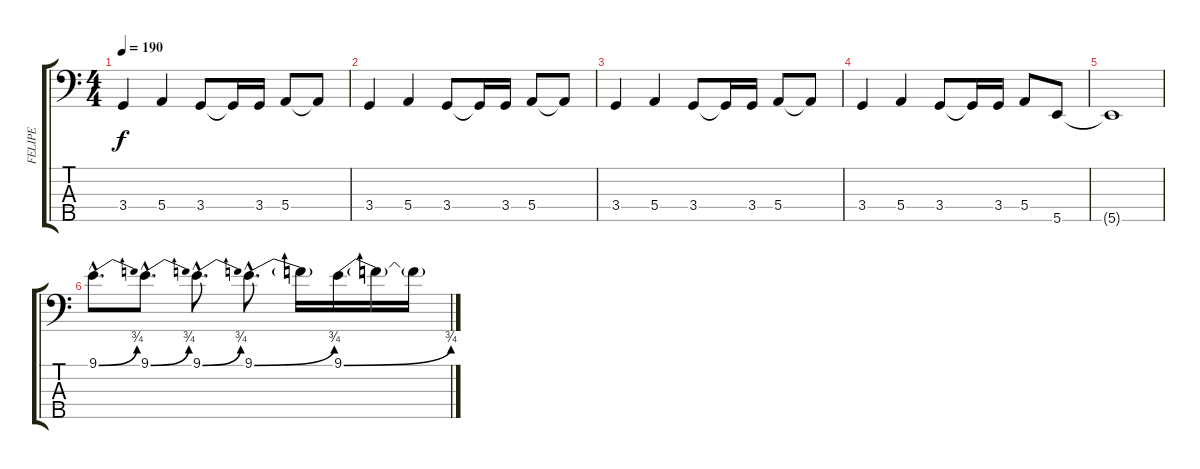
\track ("FELIPE" "FELIPE") {instrument electricbassfinger}
\staff {score tabs}
\tuning (G2 D2 A1 E1 B0) {hide}
\ts (4 4)
\tempo 190
\clef f4
\ks c
3.4.4{dy f} 5.4.4 3.4.8 3.4{t}.16 3.4.16 5.4.8 5.4{t}.8 |
3.4.4 5.4.4 3.4.8 3.4{t}.16 3.4.16 5.4.8 5.4{t}.8 |
3.4.4 5.4.4 3.4.8 3.4{t}.16 3.4.16 5.4.8 5.4{t}.8 |
3.4.4 5.4.4 3.4.8 3.4{t}.16 3.4.16 5.4.8 5.5.8 |
5.5{t}.1 |
9.1{be (bend 0 0 60 3) hac}.8{d instrument slapbass1} 9.1{be (bend 0 0 60 3) hac}.8{d} 9.1{be (bend 0 0 60 3) hac}.8{d} 9.1{be (bend 0 0 60 3) hac}.8{d} 9.1{t}.16 9.1{be (bend 0 0 60 3)}.16 9.1{t}.16 9.1{t}.16
